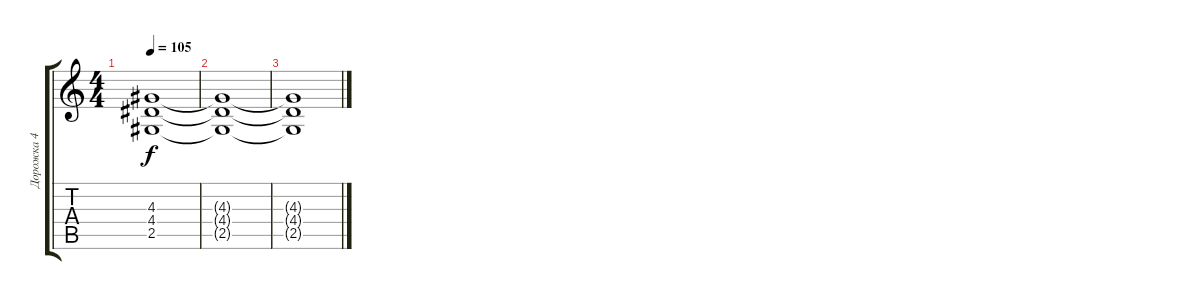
\track ("Дорожка 4" "Дорожка 4") {instrument overdrivenguitar}
\staff {score tabs}
\tuning (Db4 Ab3 E3 B2 Gb2 B1) {hide}
\ts (4 4)
\tempo 105
\clef g2
\ks c
(4.3{t} 4.4{t} 2.5{t}).1{dy f} |
(4.3{t} 4.4{t} 2.5{t}).1 |
(4.3{t} 4.4{t} 2.5{t}).1
